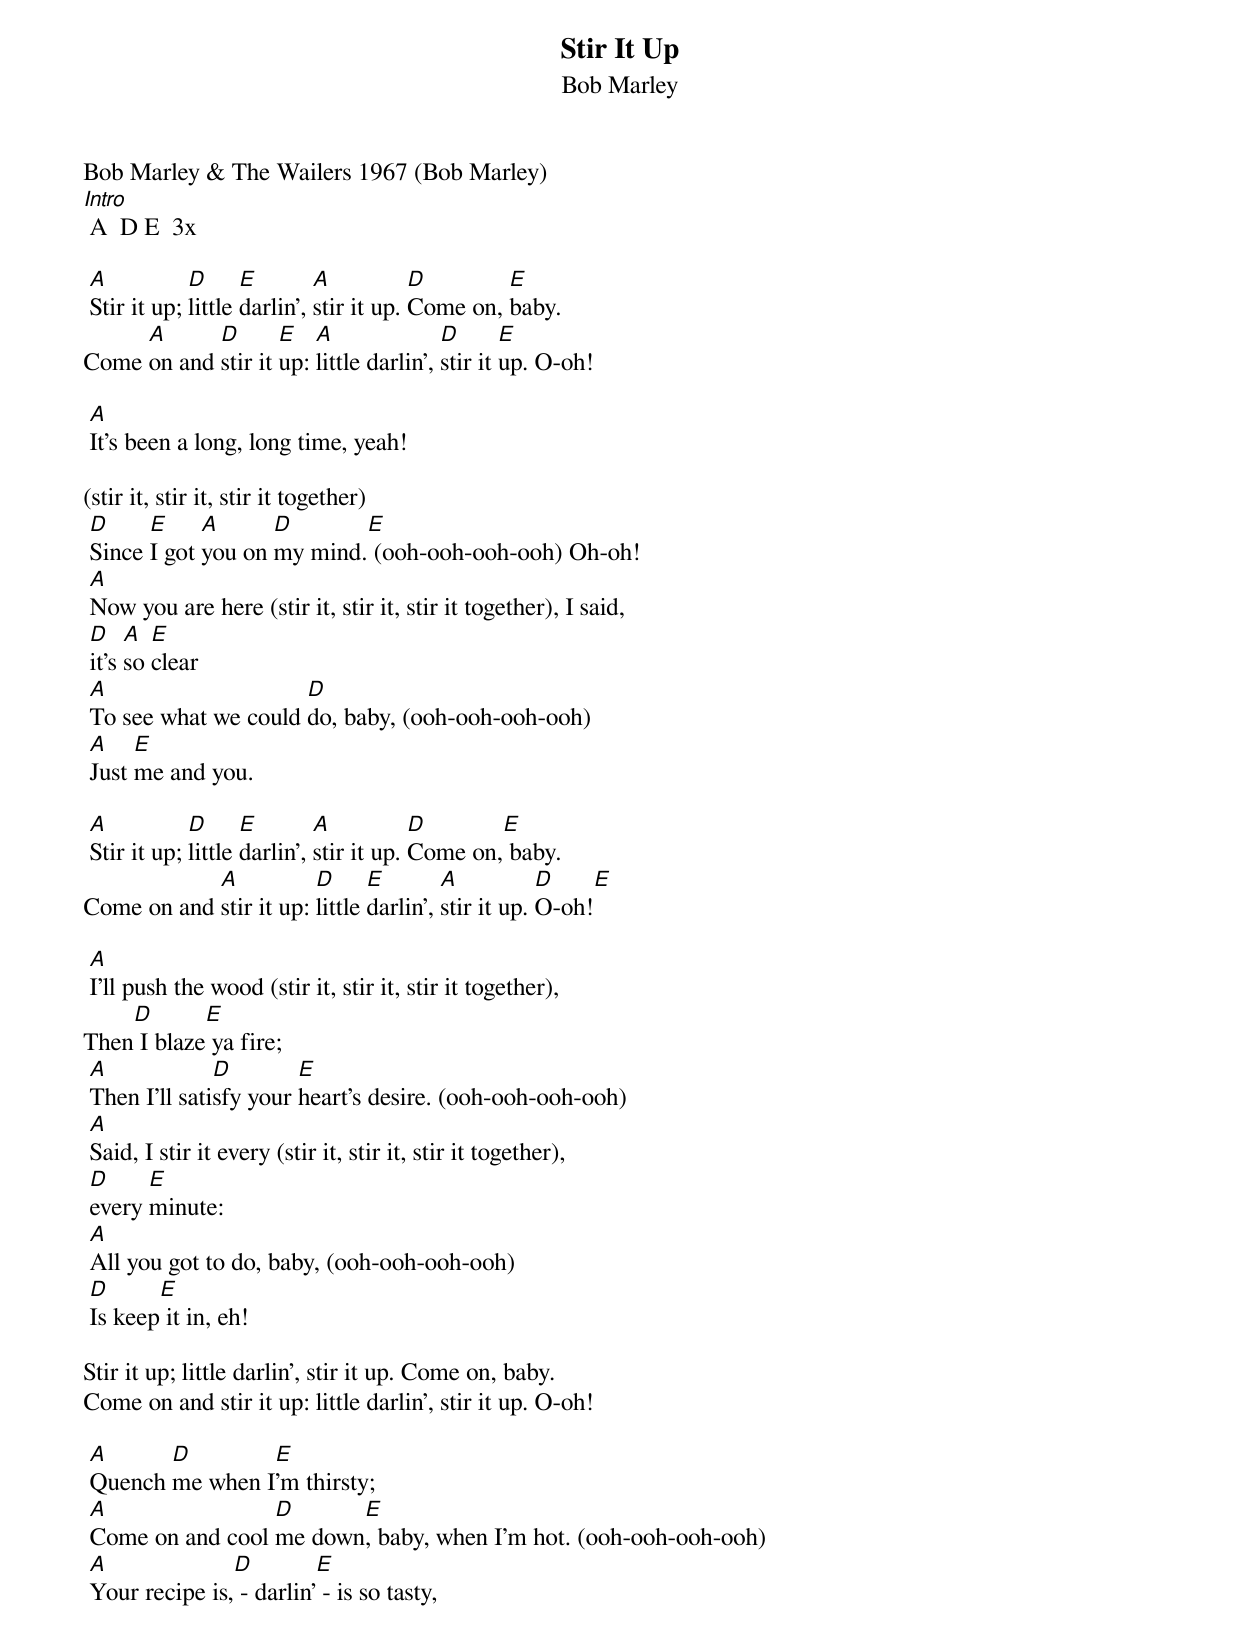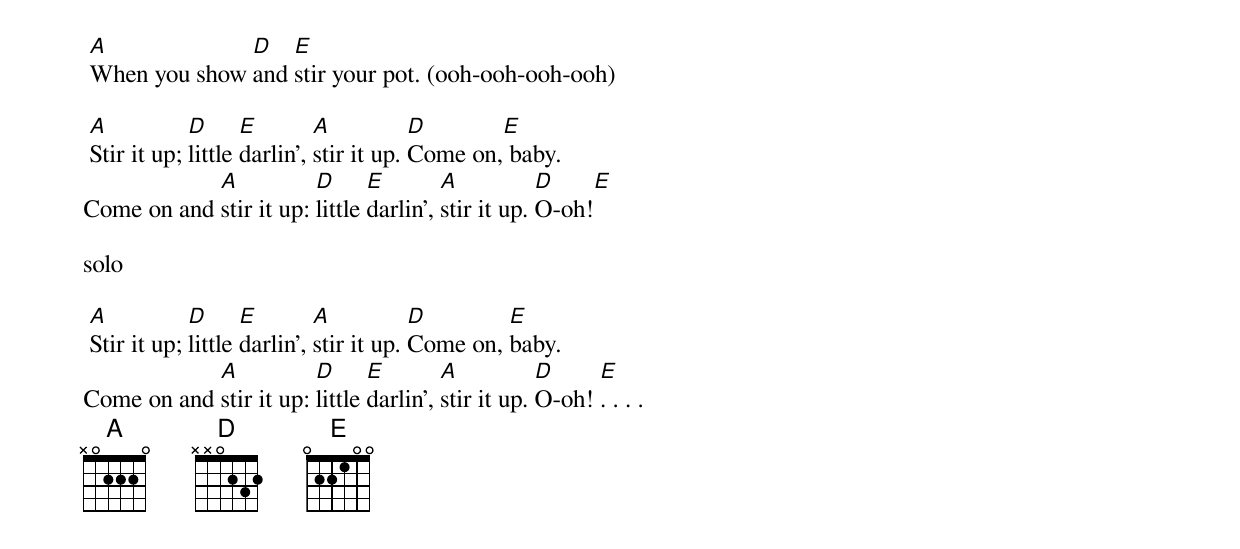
{title:Stir It Up}
{subtitle:Bob Marley}
Bob Marley & The Wailers 1967 (Bob Marley)
[Intro] A  D E  3x

 [A]Stir it up; [D]little [E]darlin', [A]stir it up. [D]Come on, [E]baby.
Come [A]on and [D]stir it [E]up: [A]little darlin', [D]stir it [E]up. O-oh!

 [A]It's been a long, long time, yeah!

(stir it, stir it, stir it together)
 [D]Since [E]I got [A]you on [D]my mind.[E] (ooh-ooh-ooh-ooh) Oh-oh!
 [A]Now you are here (stir it, stir it, stir it together), I said,
 [D]it's [A]so [E]clear
 [A]To see what we could [D]do, baby, (ooh-ooh-ooh-ooh)
 [A]Just [E]me and you.

 [A]Stir it up; [D]little [E]darlin', [A]stir it up. [D]Come on,[E] baby.
Come on and [A]stir it up: [D]little [E]darlin', [A]stir it up. [D]O-oh![E]

 [A]I'll push the wood (stir it, stir it, stir it together),
Then[D] I blaze[E] ya fire;
 [A]Then I'll sati[D]sfy your [E]heart's desire. (ooh-ooh-ooh-ooh)
 [A]Said, I stir it every (stir it, stir it, stir it together),
 [D]every [E]minute:
 [A]All you got to do, baby, (ooh-ooh-ooh-ooh)
 [D]Is keep[E] it in, eh!

Stir it up; little darlin', stir it up. Come on, baby.
Come on and stir it up: little darlin', stir it up. O-oh!

 [A]Quench [D]me when I[E]'m thirsty;
 [A]Come on and cool [D]me down[E], baby, when I'm hot. (ooh-ooh-ooh-ooh)
 [A]Your recipe is,[D] - darlin'[E] - is so tasty,
 [A]When you show [D]and [E]stir your pot. (ooh-ooh-ooh-ooh)

 [A]Stir it up; [D]little [E]darlin', [A]stir it up. [D]Come on,[E] baby.
Come on and [A]stir it up: [D]little [E]darlin', [A]stir it up. [D]O-oh![E]

solo

 [A]Stir it up; [D]little [E]darlin', [A]stir it up. [D]Come on, [E]baby.
Come on and [A]stir it up: [D]little [E]darlin', [A]stir it up. [D]O-oh! [E]. . . .
